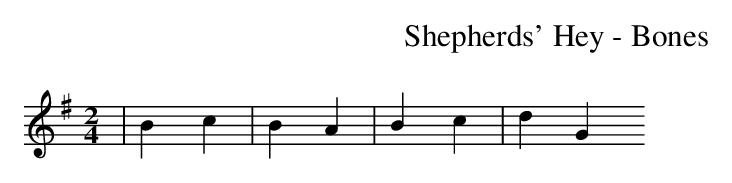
X:1
T:Shepherds' Hey - Bones
M:2/4
L:1/16
K:G
|B4c4|B4A4|B4c4|d4G4
